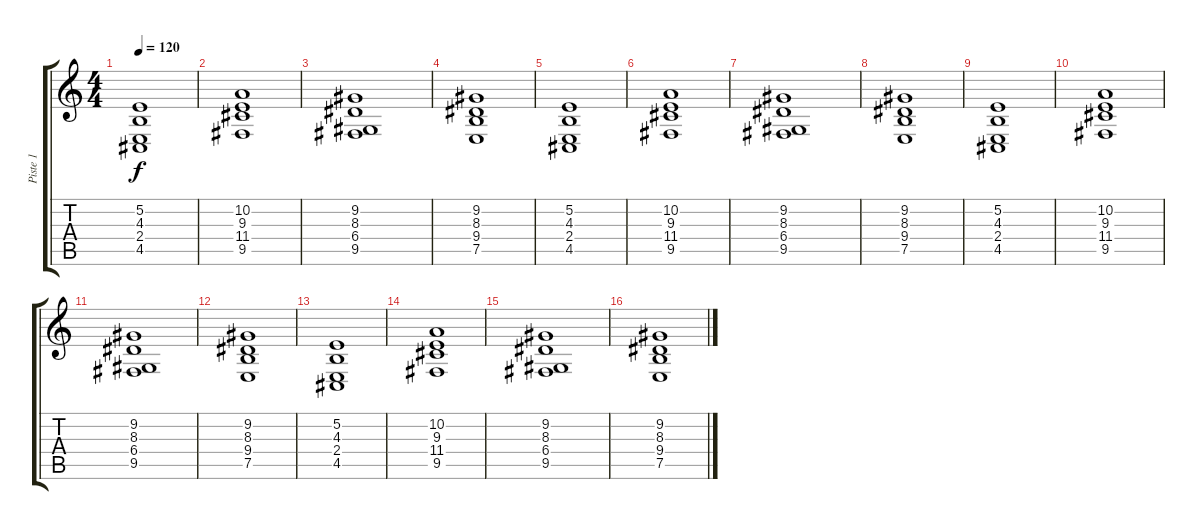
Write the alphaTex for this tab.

\track ("Piste 1" "Piste 1") {instrument churchorgan}
\staff {score tabs}
\tuning (E4 B3 G3 D3 A2 E2) {hide}
\ts (4 4)
\tempo 120
\clef g2
\ks c
(5.2 4.3 2.4 4.5).1{dy f instrument churchorgan} |
(10.2 9.3 11.4 9.5).1 |
(9.2 8.3 6.4 9.5).1 |
(9.2 8.3 9.4 7.5).1 |
(5.2 4.3 2.4 4.5).1 |
(10.2 9.3 11.4 9.5).1 |
(9.2 8.3 6.4 9.5).1 |
(9.2 8.3 9.4 7.5).1 |
(5.2 4.3 2.4 4.5).1 |
(10.2 9.3 11.4 9.5).1 |
(9.2 8.3 6.4 9.5).1 |
(9.2 8.3 9.4 7.5).1 |
(5.2 4.3 2.4 4.5).1 |
(10.2 9.3 11.4 9.5).1 |
(9.2 8.3 6.4 9.5).1 |
(9.2 8.3 9.4 7.5).1
